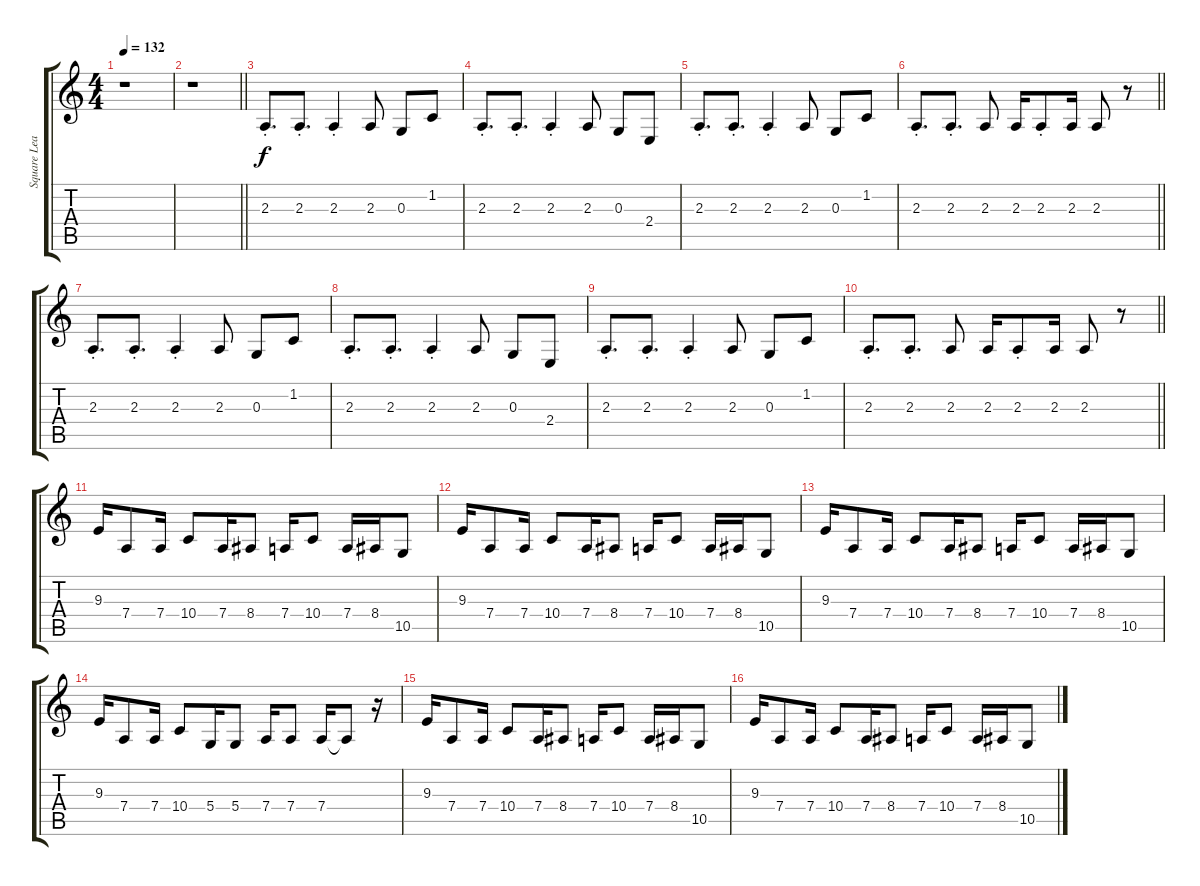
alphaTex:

\track ("Square Lead" "Square Lea") {instrument lead1square}
\staff {score tabs}
\tuning (E4 B3 G3 D3 A2 E2) {hide}
\ts (4 4)
\tempo 132
\clef g2
\ks c
r.1{dy mp} |
\barLineRight lightlight
r.1 |
\section ("" "")
2.3{st}.8{d dy f} 2.3{st}.8{d} 2.3{st}.4 2.3.8 0.3.8 1.2.8 |
2.3{st}.8{d} 2.3{st}.8{d} 2.3{st}.4 2.3.8 0.3.8 2.4.8 |
2.3{st}.8{d} 2.3{st}.8{d} 2.3{st}.4 2.3.8 0.3.8 1.2.8 |
\barLineRight lightlight
2.3{st}.8{d} 2.3{st}.8{d} 2.3.8 2.3.16 2.3{st}.8 2.3.16 2.3.8 r.8 |
\section ("" "")
2.3{st}.8{d} 2.3{st}.8{d} 2.3{st}.4 2.3.8 0.3.8 1.2.8 |
2.3{st}.8{d} 2.3{st}.8{d} 2.3{st}.4 2.3.8 0.3.8 2.4.8 |
2.3{st}.8{d} 2.3{st}.8{d} 2.3{st}.4 2.3.8 0.3.8 1.2.8 |
\barLineRight lightlight
2.3{st}.8{d} 2.3{st}.8{d} 2.3.8 2.3.16 2.3{st}.8 2.3.16 2.3.8 r.8 |
\section ("" "")
9.3.16 7.4.8 7.4.16 10.4.8 7.4.16 8.4.8 7.4.16 10.4.8 7.4.16 8.4.16 10.5.8 |
9.3.16 7.4.8 7.4.16 10.4.8 7.4.16 8.4.8 7.4.16 10.4.8 7.4.16 8.4.16 10.5.8 |
9.3.16 7.4.8 7.4.16 10.4.8 7.4.16 8.4.8 7.4.16 10.4.8 7.4.16 8.4.16 10.5.8 |
9.3.16 7.4.8 7.4.16 10.4.8 5.4.16 5.4.8 7.4.16 7.4.8 7.4.16 7.4{t}.8 r.16 |
9.3.16 7.4.8 7.4.16 10.4.8 7.4.16 8.4.8 7.4.16 10.4.8 7.4.16 8.4.16 10.5.8 |
9.3.16 7.4.8 7.4.16 10.4.8 7.4.16 8.4.8 7.4.16 10.4.8 7.4.16 8.4.16 10.5.8
